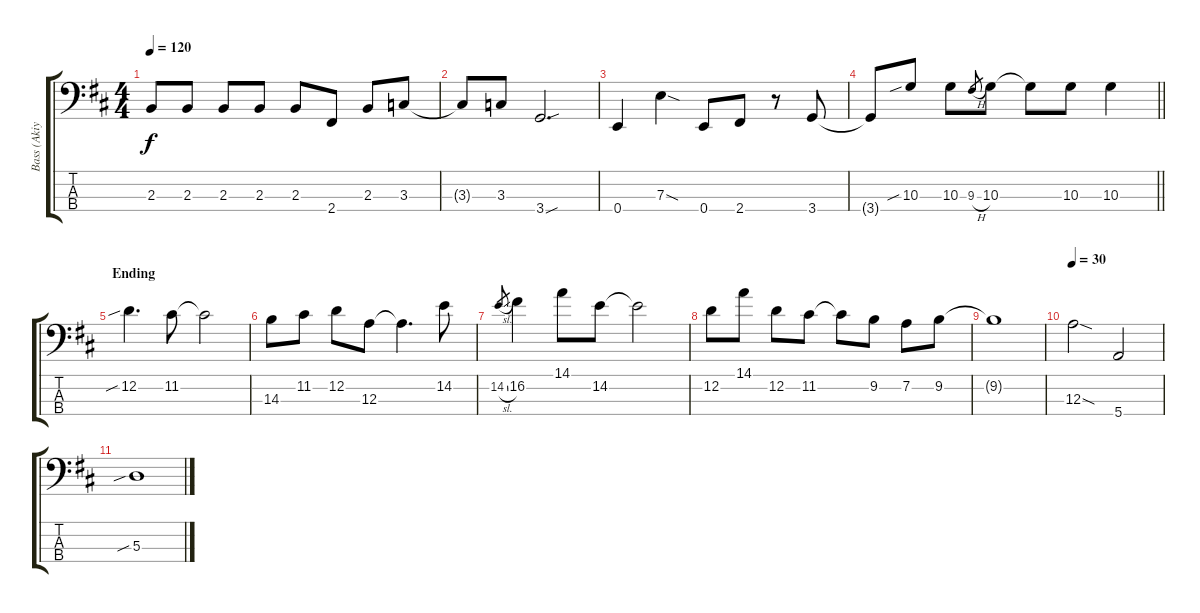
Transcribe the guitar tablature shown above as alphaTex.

\track ("Bass (Akiyama Mio)" "Bass (Akiy") {instrument electricbassfinger}
\staff {score tabs}
\tuning (G2 D2 A1 E1) {hide}
\ts (4 4)
\tempo 120
\clef f4
\ks d
2.3{t}.8{dy f} 2.3.8 2.3.8 2.3.8 2.3.8 2.4.8 2.3.8 3.3.8 |
3.3{t}.8 3.3.8 3.4{sou}.2{d} |
0.4.4 7.3{sod}.4 0.4.8 2.4.8 r.8 3.4.8 |
\barLineRight lightlight
3.4{t}.8 10.3{sib}.8 10.3.8 9.3{h}.8{gr} 10.3.8 10.3{t}.8 10.3.8 10.3.4 |
\section ("" "Ending")
12.2{sib}.4{d} 11.2.8 11.2{t}.2 |
14.3.8 11.2.8 12.2.8 12.3.8 12.3{t}.4{d} 14.2.8 |
14.2{sl}.8{gr} 16.2.4 14.1.8 14.2.8 14.2{t}.2 |
12.2.8 14.1.8 12.2.8 11.2.8 11.2{t}.8 9.2.8 7.2.8 9.2.8 |
9.2{t}.1 |
\tempo 30
12.3{sod}.2 5.4.2 |
5.3{sib}.1
